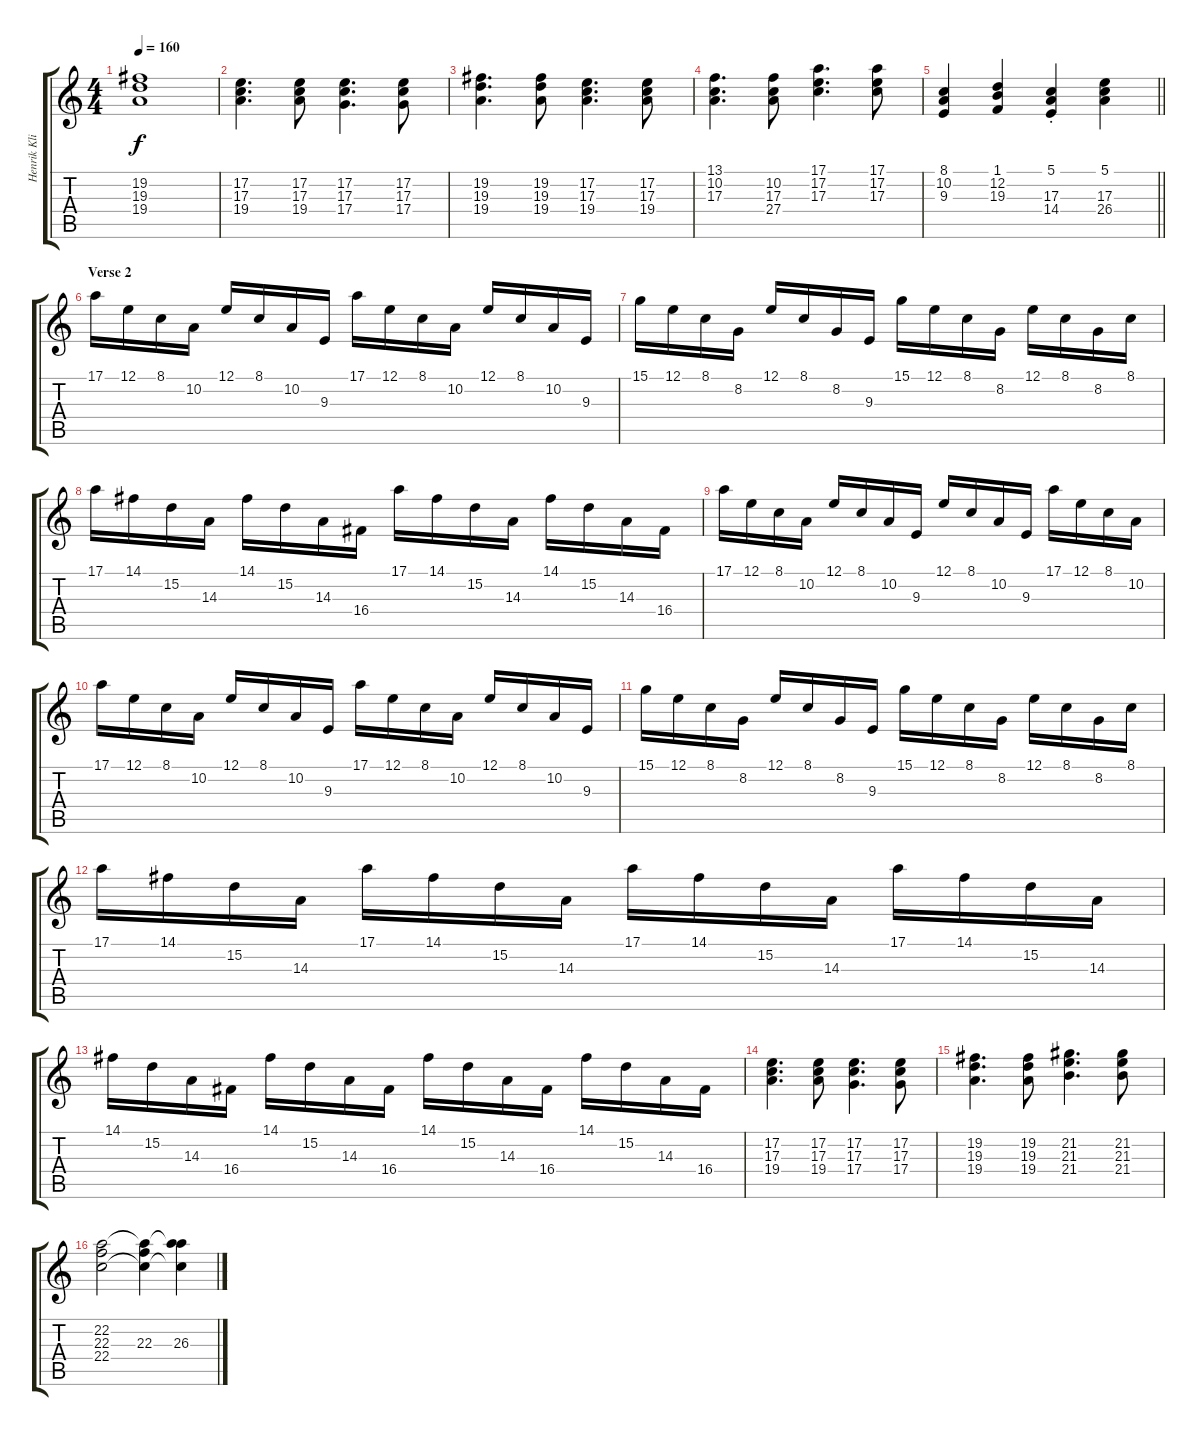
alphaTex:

\track ("Henrik Klingenberg" "Henrik Kli") {instrument synthbrass1}
\staff {score tabs}
\tuning (E4 B3 G3 D3 A2 E2) {hide}
\ts (4 4)
\tempo 160
\clef g2
\ks c
(19.2{t} 19.3{t} 19.4{t}).1{dy f} |
(17.2 17.3 19.4).4{d volume 13 instrument stringensemble1} (17.2 17.3 19.4).8 (17.2 17.3 17.4).4{d} (17.2 17.3 17.4).8 |
(19.2 19.3 19.4).4{d} (19.2 19.3 19.4).8 (17.2 17.3 19.4).4{d} (17.2 17.3 19.4).8 |
(13.1 10.2 17.3).4{d} (10.2 17.3 27.4).8 (17.1 17.2 17.3).4{d} (17.1 17.2 17.3).8 |
\barLineRight lightlight
(8.1 10.2 9.3).4 (1.1 12.2 19.3).4 (5.1{st} 17.3{st} 14.4{st}).4 (5.1 17.3 26.4).4 |
\section ("" "Verse 2")
17.1.16{volume 13 instrument pad7halo} 12.1.16 8.1.16 10.2.16 12.1.16 8.1.16 10.2.16 9.3.16 17.1.16 12.1.16 8.1.16 10.2.16 12.1.16 8.1.16 10.2.16 9.3.16 |
15.1.16 12.1.16 8.1.16 8.2.16 12.1.16 8.1.16 8.2.16 9.3.16 15.1.16 12.1.16 8.1.16 8.2.16 12.1.16 8.1.16 8.2.16 8.1.16 |
17.1.16 14.1.16 15.2.16 14.3.16 14.1.16 15.2.16 14.3.16 16.4.16 17.1.16 14.1.16 15.2.16 14.3.16 14.1.16 15.2.16 14.3.16 16.4.16 |
17.1.16 12.1.16 8.1.16 10.2.16 12.1.16 8.1.16 10.2.16 9.3.16 12.1.16 8.1.16 10.2.16 9.3.16 17.1.16 12.1.16 8.1.16 10.2.16 |
17.1.16{volume 13 instrument pad7halo} 12.1.16 8.1.16 10.2.16 12.1.16 8.1.16 10.2.16 9.3.16 17.1.16 12.1.16 8.1.16 10.2.16 12.1.16 8.1.16 10.2.16 9.3.16 |
15.1.16 12.1.16 8.1.16 8.2.16 12.1.16 8.1.16 8.2.16 9.3.16 15.1.16 12.1.16 8.1.16 8.2.16 12.1.16 8.1.16 8.2.16 8.1.16 |
17.1.16 14.1.16 15.2.16 14.3.16 17.1.16 14.1.16 15.2.16 14.3.16 17.1.16 14.1.16 15.2.16 14.3.16 17.1.16 14.1.16 15.2.16 14.3.16 |
14.1.16 15.2.16 14.3.16 16.4.16 14.1.16 15.2.16 14.3.16 16.4.16 14.1.16 15.2.16 14.3.16 16.4.16 14.1.16 15.2.16 14.3.16 16.4.16 |
(17.2 17.3 19.4).4{d volume 16 instrument stringensemble1} (17.2 17.3 19.4).8 (17.2 17.3 17.4).4{d} (17.2 17.3 17.4).8 |
(19.2 19.3 19.4).4{d} (19.2 19.3 19.4).8 (21.2 21.3 21.4).4{d} (21.2 21.3 21.4).8 |
(22.2 22.3 22.4).2 (22.2{t} 22.3 22.4{t}).4 (22.2{t} 26.3 22.4{t}).4
